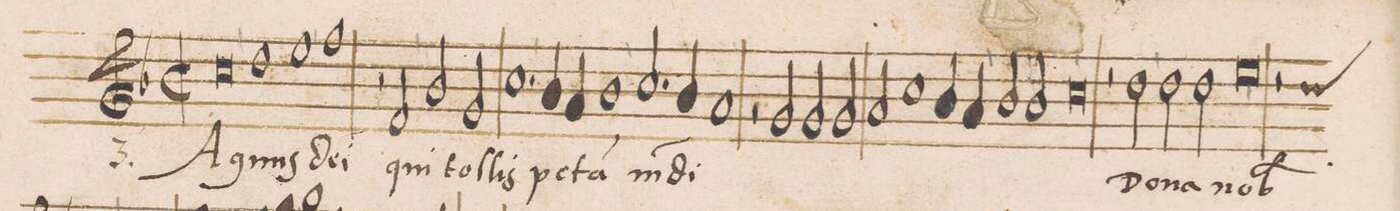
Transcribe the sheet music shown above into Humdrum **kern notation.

**kern	**text
*I"DISCANTVS	*
*clefG2	*
*k[b-]	*
*met(C|)	*
*M2/1	*
0cc	A-
=44-	=44-
1dd	-gnus
1ee	de-
=45-	=45-
1ff	-i
2r	.
2f/	qui
=46-	=46-
2b-/	.
2g/	tol-
1.cc	-lis
=47-	=47-
4b-/	p(ec)-
4a/	-c(a)-
1b-	-ta
=48-	=48-
2.cc/	m(un)-
4b-/	.
1a	-di
=49-	=49-
2r	.
2g/	.
2g/	.
2g/	.
=50-	=50-
2a/	.
1cc	.
4b-/	.
4a/	.
=51-	=51-
2b-/	.
2b-/	.
0cc	.
=52-	=52-
2r	.
2dd\	Do-
=53-	=53-
2dd\	-na
2dd\	no-
0ee	-b(is)
=54-	=54-
*custos:dd	*
2r	.
*-	*-
